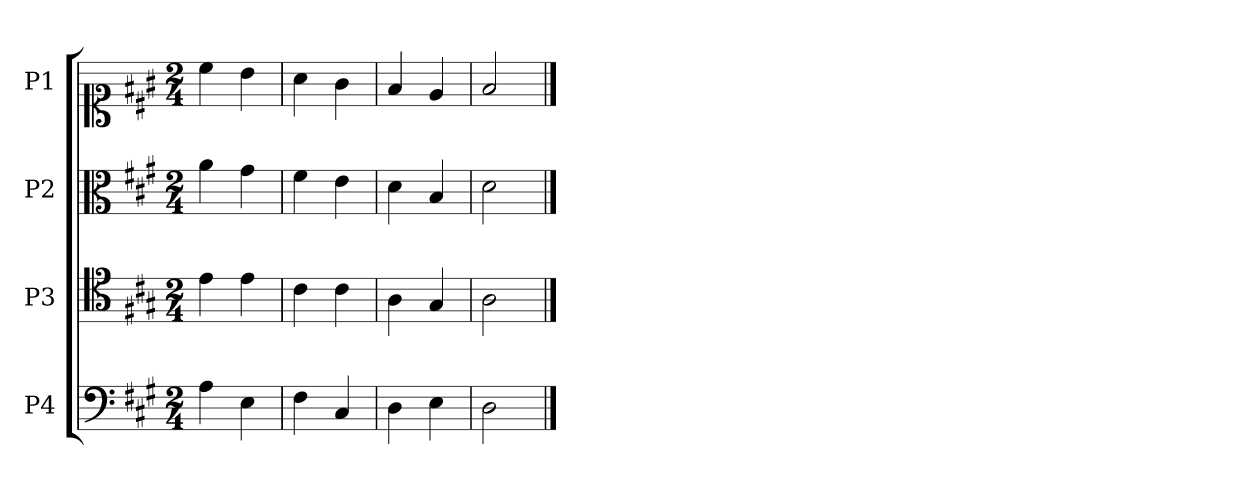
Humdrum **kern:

**kern	**kern	**kern	**kern
*part4	*part3	*part2	*part1
*staff4	*staff3	*staff2	*staff1
*I"P4	*I"P3	*I"P2	*I"P1
!!LO:PB:g=z
*clefF4	*clefC4	*clefC3	*clefC1
*k[f#c#g#]	*k[f#c#g#]	*k[f#c#g#]	*k[f#c#g#]
*A:	*A:	*A:	*A:
*M2/4	*M2/4	*M2/4	*M2/4
=1	=1	=1	=1
4Ai\	4ei\	4ai\	4cc#i\
4Ei\	4ei\	4g#i\	4bi\
=2	=2	=2	=2
4F#i\	4c#i\	4f#i\	4ai\
4C#i/	4c#i\	4ei\	4g#i\
=3	=3	=3	=3
4Di\	4Ai\	4di\	4f#i/
4Ei\	4G#i/	4Bi/	4ei/
=4	=4	=4	=4
2Di\	2Ai\	2di\	2f#i/
==	==	==	==
*-	*-	*-	*-
